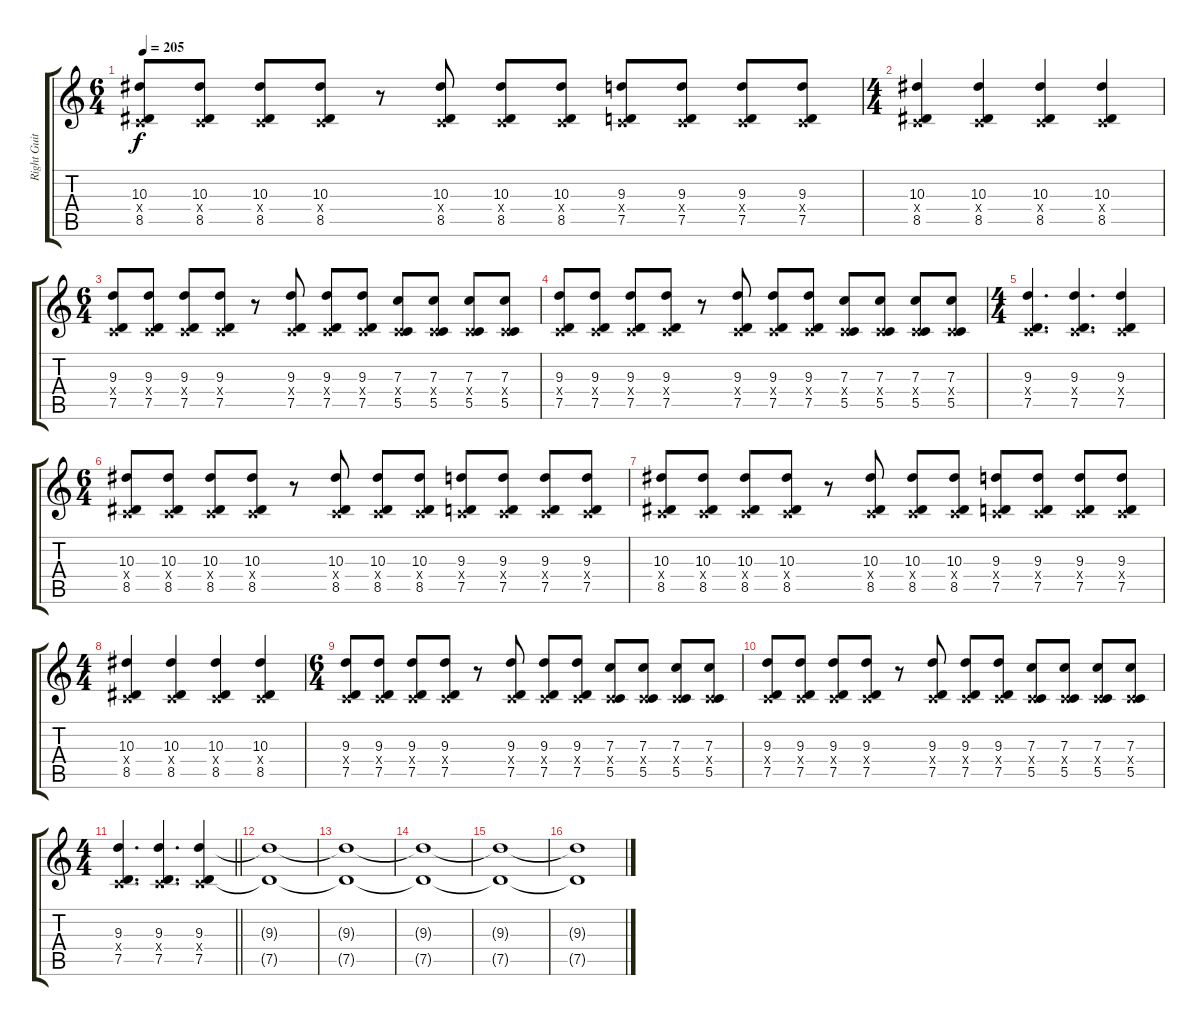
\track ("Right Guitar" "Right Guit") {instrument distortionguitar}
\staff {score tabs}
\tuning (D4 A3 F3 C3 G2 C2) {hide}
\ts (6 4)
\tempo 205
\clef g2
\ks c
(10.3 0.4{x} 8.5).8{dy f} (10.3 0.4{x} 8.5).8 (10.3 0.4{x} 8.5).8 (10.3 0.4{x} 8.5).8 r.8 (10.3 0.4{x} 8.5).8 (10.3 0.4{x} 8.5).8 (10.3 0.4{x} 8.5).8 (9.3 0.4{x} 7.5).8 (9.3 0.4{x} 7.5).8 (9.3 0.4{x} 7.5).8 (9.3 0.4{x} 7.5).8 |
\ts (4 4)
(10.3 0.4{x} 8.5).4 (10.3 0.4{x} 8.5).4 (10.3 0.4{x} 8.5).4 (10.3 0.4{x} 8.5).4 |
\ts (6 4)
(9.3 0.4{x} 7.5).8 (9.3 0.4{x} 7.5).8 (9.3 0.4{x} 7.5).8 (9.3 0.4{x} 7.5).8 r.8 (9.3 0.4{x} 7.5).8 (9.3 0.4{x} 7.5).8 (9.3 0.4{x} 7.5).8 (7.3 0.4{x} 5.5).8 (7.3 0.4{x} 5.5).8 (7.3 0.4{x} 5.5).8 (7.3 0.4{x} 5.5).8 |
(9.3 0.4{x} 7.5).8 (9.3 0.4{x} 7.5).8 (9.3 0.4{x} 7.5).8 (9.3 0.4{x} 7.5).8 r.8 (9.3 0.4{x} 7.5).8 (9.3 0.4{x} 7.5).8 (9.3 0.4{x} 7.5).8 (7.3 0.4{x} 5.5).8 (7.3 0.4{x} 5.5).8 (7.3 0.4{x} 5.5).8 (7.3 0.4{x} 5.5).8 |
\ts (4 4)
(9.3 0.4{x} 7.5).4{d} (9.3 0.4{x} 7.5).4{d} (9.3 0.4{x} 7.5).4 |
\ts (6 4)
(10.3 0.4{x} 8.5).8 (10.3 0.4{x} 8.5).8 (10.3 0.4{x} 8.5).8 (10.3 0.4{x} 8.5).8 r.8 (10.3 0.4{x} 8.5).8 (10.3 0.4{x} 8.5).8 (10.3 0.4{x} 8.5).8 (9.3 0.4{x} 7.5).8 (9.3 0.4{x} 7.5).8 (9.3 0.4{x} 7.5).8 (9.3 0.4{x} 7.5).8 |
(10.3 0.4{x} 8.5).8 (10.3 0.4{x} 8.5).8 (10.3 0.4{x} 8.5).8 (10.3 0.4{x} 8.5).8 r.8 (10.3 0.4{x} 8.5).8 (10.3 0.4{x} 8.5).8 (10.3 0.4{x} 8.5).8 (9.3 0.4{x} 7.5).8 (9.3 0.4{x} 7.5).8 (9.3 0.4{x} 7.5).8 (9.3 0.4{x} 7.5).8 |
\ts (4 4)
(10.3 0.4{x} 8.5).4 (10.3 0.4{x} 8.5).4 (10.3 0.4{x} 8.5).4 (10.3 0.4{x} 8.5).4 |
\ts (6 4)
(9.3 0.4{x} 7.5).8 (9.3 0.4{x} 7.5).8 (9.3 0.4{x} 7.5).8 (9.3 0.4{x} 7.5).8 r.8 (9.3 0.4{x} 7.5).8 (9.3 0.4{x} 7.5).8 (9.3 0.4{x} 7.5).8 (7.3 0.4{x} 5.5).8 (7.3 0.4{x} 5.5).8 (7.3 0.4{x} 5.5).8 (7.3 0.4{x} 5.5).8 |
(9.3 0.4{x} 7.5).8 (9.3 0.4{x} 7.5).8 (9.3 0.4{x} 7.5).8 (9.3 0.4{x} 7.5).8 r.8 (9.3 0.4{x} 7.5).8 (9.3 0.4{x} 7.5).8 (9.3 0.4{x} 7.5).8 (7.3 0.4{x} 5.5).8 (7.3 0.4{x} 5.5).8 (7.3 0.4{x} 5.5).8 (7.3 0.4{x} 5.5).8 |
\ts (4 4)
\barLineRight lightlight
(9.3 0.4{x} 7.5).4{d} (9.3 0.4{x} 7.5).4{d} (9.3 0.4{x} 7.5).4 |
(9.3{t} 7.5{t}).1 |
(9.3{t} 7.5{t}).1 |
(9.3{t} 7.5{t}).1 |
(9.3{t} 7.5{t}).1 |
(9.3{t} 7.5{t}).1
